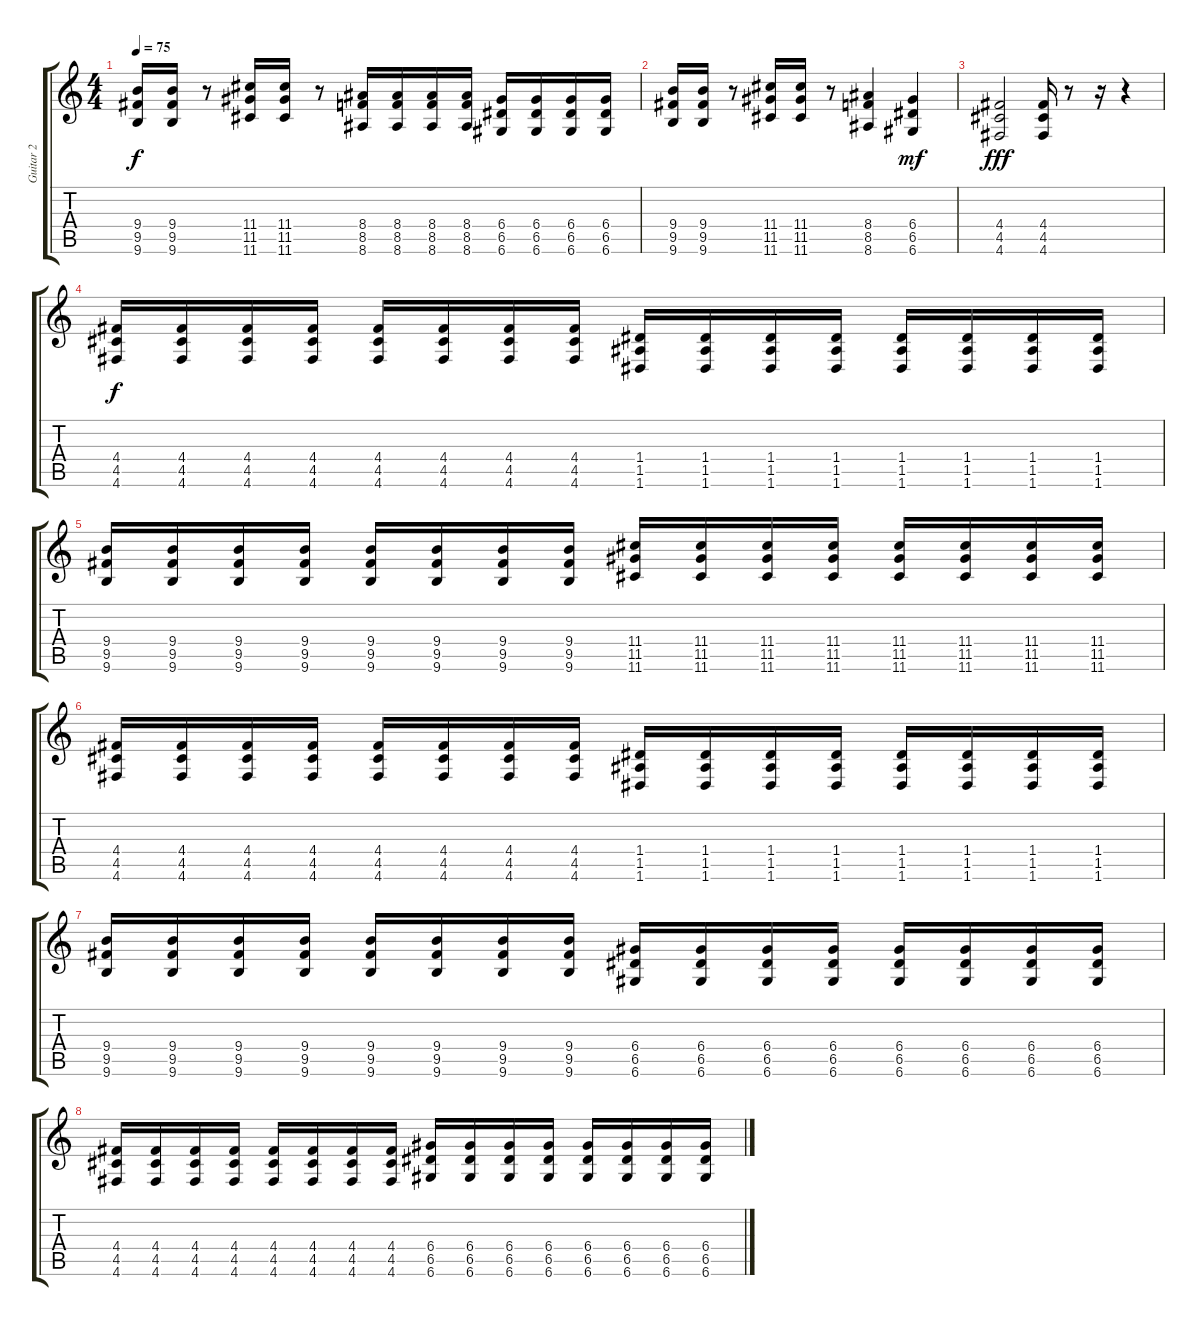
\track ("Guitar 2" "Guitar 2") {instrument distortionguitar}
\staff {score tabs}
\tuning (E4 B3 G3 D3 A2 D2) {hide}
\ts (4 4)
\tempo 75
\clef g2
\ks c
(9.4 9.5 9.6).16{dy f} (9.4 9.5 9.6).16 r.8 (11.4 11.5 11.6).16 (11.4 11.5 11.6).16 r.8 (8.4 8.5 8.6).16 (8.4 8.5 8.6).16 (8.4 8.5 8.6).16 (8.4 8.5 8.6).16 (6.4 6.5 6.6).16 (6.4 6.5 6.6).16 (6.4 6.5 6.6).16 (6.4 6.5 6.6).16 |
(9.4 9.5 9.6).16 (9.4 9.5 9.6).16 r.8 (11.4 11.5 11.6).16 (11.4 11.5 11.6).16 r.8 (8.4 8.5 8.6).4 (6.4 6.5 6.6).4{dy mf} |
(4.4 4.5 4.6).2{dy fff} (4.4 4.5 4.6).16 r.8 r.16 r.4 |
(4.4 4.5 4.6).16{dy f} (4.4 4.5 4.6).16 (4.4 4.5 4.6).16 (4.4 4.5 4.6).16 (4.4 4.5 4.6).16 (4.4 4.5 4.6).16 (4.4 4.5 4.6).16 (4.4 4.5 4.6).16 (1.4 1.5 1.6).16 (1.4 1.5 1.6).16 (1.4 1.5 1.6).16 (1.4 1.5 1.6).16 (1.4 1.5 1.6).16 (1.4 1.5 1.6).16 (1.4 1.5 1.6).16 (1.4 1.5 1.6).16 |
(9.4 9.5 9.6).16 (9.4 9.5 9.6).16 (9.4 9.5 9.6).16 (9.4 9.5 9.6).16 (9.4 9.5 9.6).16 (9.4 9.5 9.6).16 (9.4 9.5 9.6).16 (9.4 9.5 9.6).16 (11.4 11.5 11.6).16 (11.4 11.5 11.6).16 (11.4 11.5 11.6).16 (11.4 11.5 11.6).16 (11.4 11.5 11.6).16 (11.4 11.5 11.6).16 (11.4 11.5 11.6).16 (11.4 11.5 11.6).16 |
(4.4 4.5 4.6).16 (4.4 4.5 4.6).16 (4.4 4.5 4.6).16 (4.4 4.5 4.6).16 (4.4 4.5 4.6).16 (4.4 4.5 4.6).16 (4.4 4.5 4.6).16 (4.4 4.5 4.6).16 (1.4 1.5 1.6).16 (1.4 1.5 1.6).16 (1.4 1.5 1.6).16 (1.4 1.5 1.6).16 (1.4 1.5 1.6).16 (1.4 1.5 1.6).16 (1.4 1.5 1.6).16 (1.4 1.5 1.6).16 |
(9.4 9.5 9.6).16 (9.4 9.5 9.6).16 (9.4 9.5 9.6).16 (9.4 9.5 9.6).16 (9.4 9.5 9.6).16 (9.4 9.5 9.6).16 (9.4 9.5 9.6).16 (9.4 9.5 9.6).16 (6.4 6.5 6.6).16 (6.4 6.5 6.6).16 (6.4 6.5 6.6).16 (6.4 6.5 6.6).16 (6.4 6.5 6.6).16 (6.4 6.5 6.6).16 (6.4 6.5 6.6).16 (6.4 6.5 6.6).16 |
(4.4 4.5 4.6).16 (4.4 4.5 4.6).16 (4.4 4.5 4.6).16 (4.4 4.5 4.6).16 (4.4 4.5 4.6).16 (4.4 4.5 4.6).16 (4.4 4.5 4.6).16 (4.4 4.5 4.6).16 (6.4 6.5 6.6).16 (6.4 6.5 6.6).16 (6.4 6.5 6.6).16 (6.4 6.5 6.6).16 (6.4 6.5 6.6).16 (6.4 6.5 6.6).16 (6.4 6.5 6.6).16 (6.4 6.5 6.6).16
